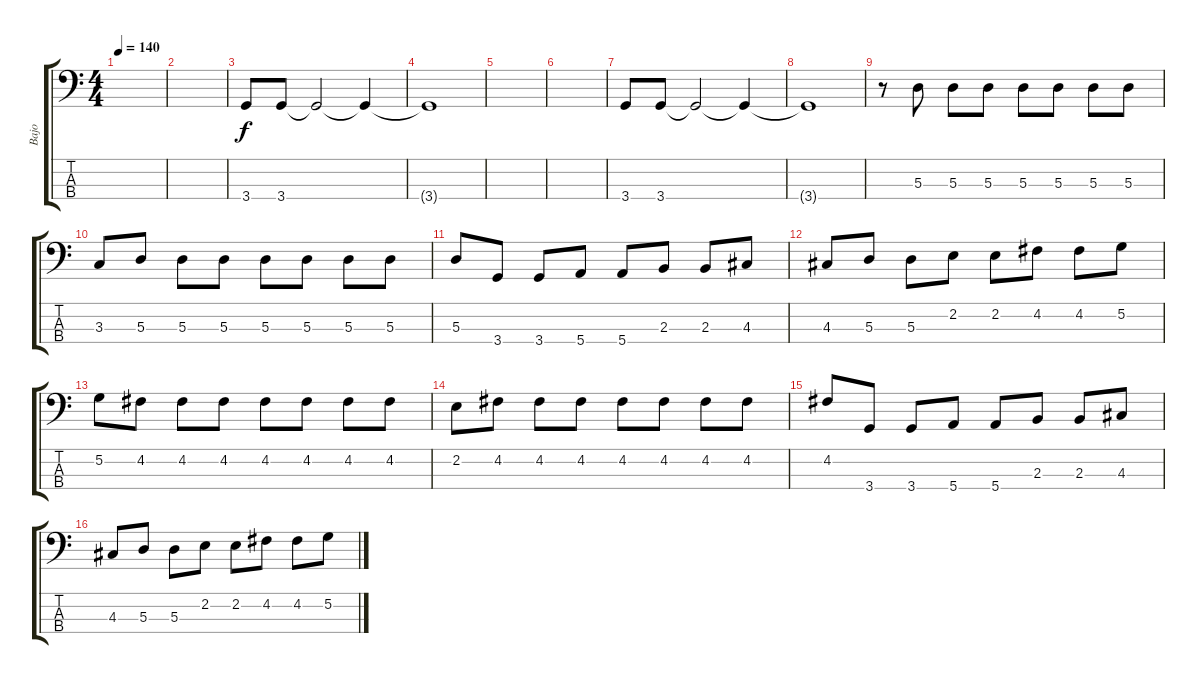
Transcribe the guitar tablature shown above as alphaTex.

\track ("Bajo" "Bajo") {instrument electricbasspick}
\staff {score tabs}
\tuning (G2 D2 A1 E1) {hide}
\ts (4 4)
\tempo 140
\clef f4
\ks c
|
|
3.4.8 3.4.8 3.4{t}.2 3.4{t}.4 |
3.4{t}.1 |
|
|
3.4.8 3.4.8 3.4{t}.2 3.4{t}.4 |
3.4{t}.1 |
r.8 5.3.8 5.3.8 5.3.8 5.3.8 5.3.8 5.3.8 5.3.8 |
3.3.8 5.3.8 5.3.8 5.3.8 5.3.8 5.3.8 5.3.8 5.3.8 |
5.3.8 3.4.8 3.4.8 5.4.8 5.4.8 2.3.8 2.3.8 4.3.8 |
4.3.8 5.3.8 5.3.8 2.2.8 2.2.8 4.2.8 4.2.8 5.2.8 |
5.2.8 4.2.8 4.2.8 4.2.8 4.2.8 4.2.8 4.2.8 4.2.8 |
2.2.8 4.2.8 4.2.8 4.2.8 4.2.8 4.2.8 4.2.8 4.2.8 |
4.2.8 3.4.8 3.4.8 5.4.8 5.4.8 2.3.8 2.3.8 4.3.8 |
4.3.8 5.3.8 5.3.8 2.2.8 2.2.8 4.2.8 4.2.8 5.2.8
